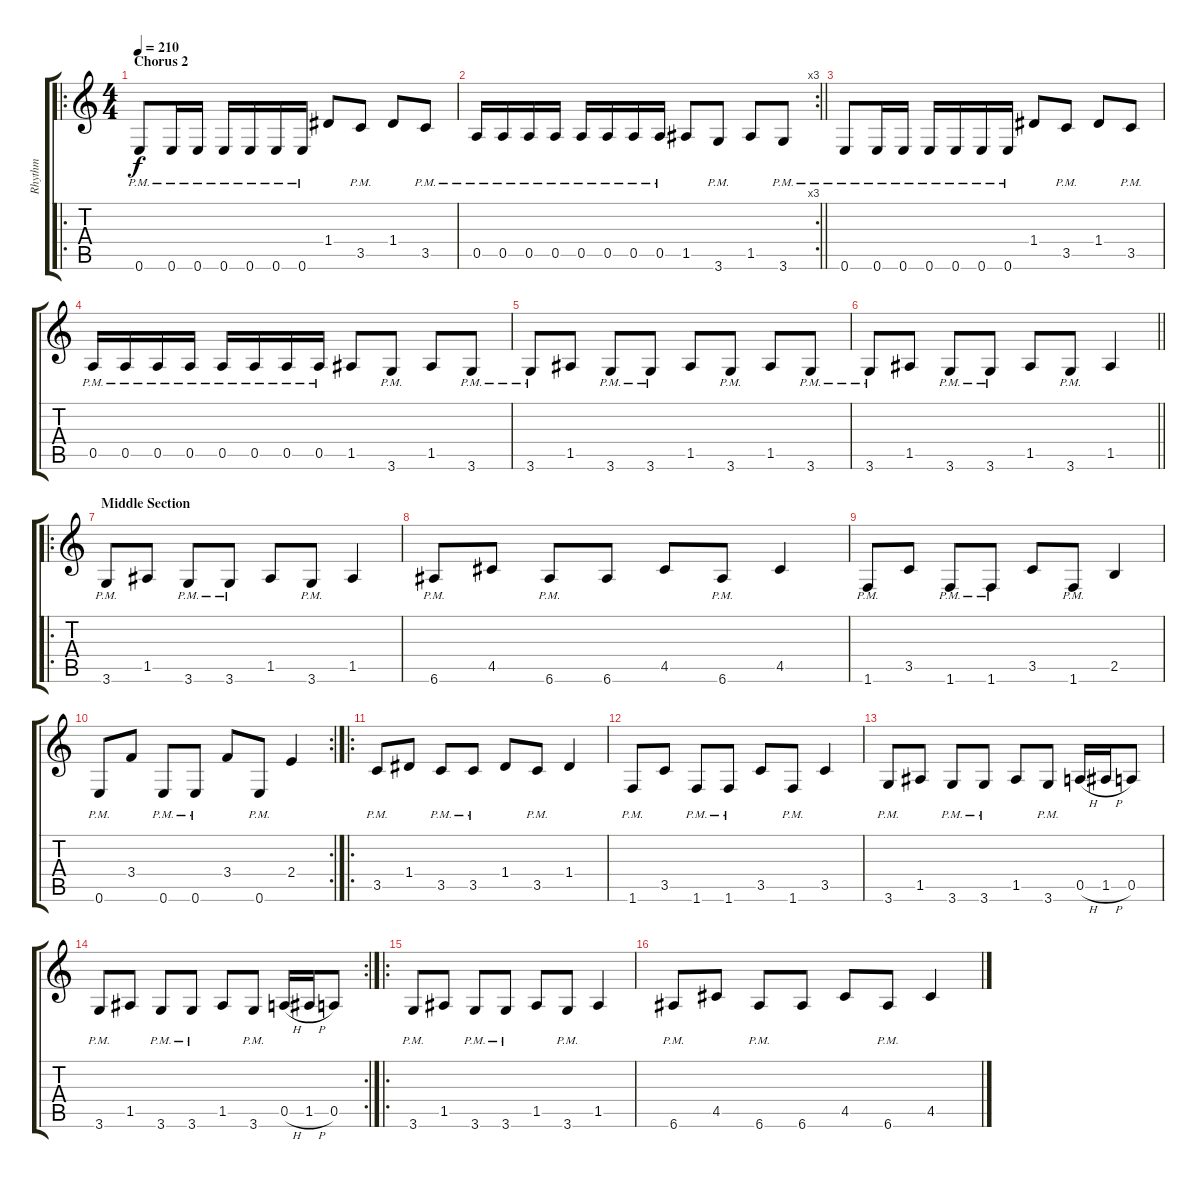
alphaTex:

\track ("Rhythm" "Rhythm") {instrument distortionguitar}
\staff {score tabs}
\tuning (E4 B3 G3 D3 A2 E2) {hide}
\ro
\ts (4 4)
\section ("" "Chorus 2")
\tempo 210
\clef g2
\ks c
0.6{pm}.8{dy f} 0.6{pm}.16 0.6{pm}.16 0.6{pm}.16 0.6{pm}.16 0.6{pm}.16 0.6{pm}.16 1.4.8 3.5{pm}.8 1.4.8 3.5{pm}.8 |
\rc 3
\barLineRight lightlight
0.5{pm}.16 0.5{pm}.16 0.5{pm}.16 0.5{pm}.16 0.5{pm}.16 0.5{pm}.16 0.5{pm}.16 0.5{pm}.16 1.5.8 3.6{pm}.8 1.5.8 3.6{pm}.8 |
0.6{pm}.8 0.6{pm}.16 0.6{pm}.16 0.6{pm}.16 0.6{pm}.16 0.6{pm}.16 0.6{pm}.16 1.4.8 3.5{pm}.8 1.4.8 3.5{pm}.8 |
0.5{pm}.16 0.5{pm}.16 0.5{pm}.16 0.5{pm}.16 0.5{pm}.16 0.5{pm}.16 0.5{pm}.16 0.5{pm}.16 1.5.8 3.6{pm}.8 1.5.8 3.6{pm}.8 |
3.6{pm}.8 1.5.8 3.6{pm}.8 3.6{pm}.8 1.5.8 3.6{pm}.8 1.5.8 3.6{pm}.8 |
\barLineRight lightlight
3.6{pm}.8 1.5.8 3.6{pm}.8 3.6{pm}.8 1.5.8 3.6{pm}.8 1.5.4 |
\ro
\section ("" "Middle Section")
3.6{pm}.8 1.5.8 3.6{pm}.8 3.6{pm}.8 1.5.8 3.6{pm}.8 1.5.4 |
6.6{pm}.8 4.5.8 6.6{pm}.8 6.6.8 4.5.8 6.6{pm}.8 4.5.4 |
1.6{pm}.8 3.5.8 1.6{pm}.8 1.6{pm}.8 3.5.8 1.6{pm}.8 2.5.4 |
\rc 2
0.6{pm}.8 3.4.8 0.6{pm}.8 0.6{pm}.8 3.4.8 0.6{pm}.8 2.4.4 |
\ro
3.5{pm}.8 1.4.8 3.5{pm}.8 3.5{pm}.8 1.4.8 3.5{pm}.8 1.4.4 |
1.6{pm}.8 3.5.8 1.6{pm}.8 1.6{pm}.8 3.5.8 1.6{pm}.8 3.5.4 |
3.6{pm}.8 1.5.8 3.6{pm}.8 3.6{pm}.8 1.5.8 3.6{pm}.8 0.5{h}.16 1.5{h}.16 0.5.8 |
\rc 2
3.6{pm}.8 1.5.8 3.6{pm}.8 3.6{pm}.8 1.5.8 3.6{pm}.8 0.5{h}.16 1.5{h}.16 0.5.8 |
\ro
3.6{pm}.8 1.5.8 3.6{pm}.8 3.6{pm}.8 1.5.8 3.6{pm}.8 1.5.4 |
6.6{pm}.8 4.5.8 6.6{pm}.8 6.6.8 4.5.8 6.6{pm}.8 4.5.4
